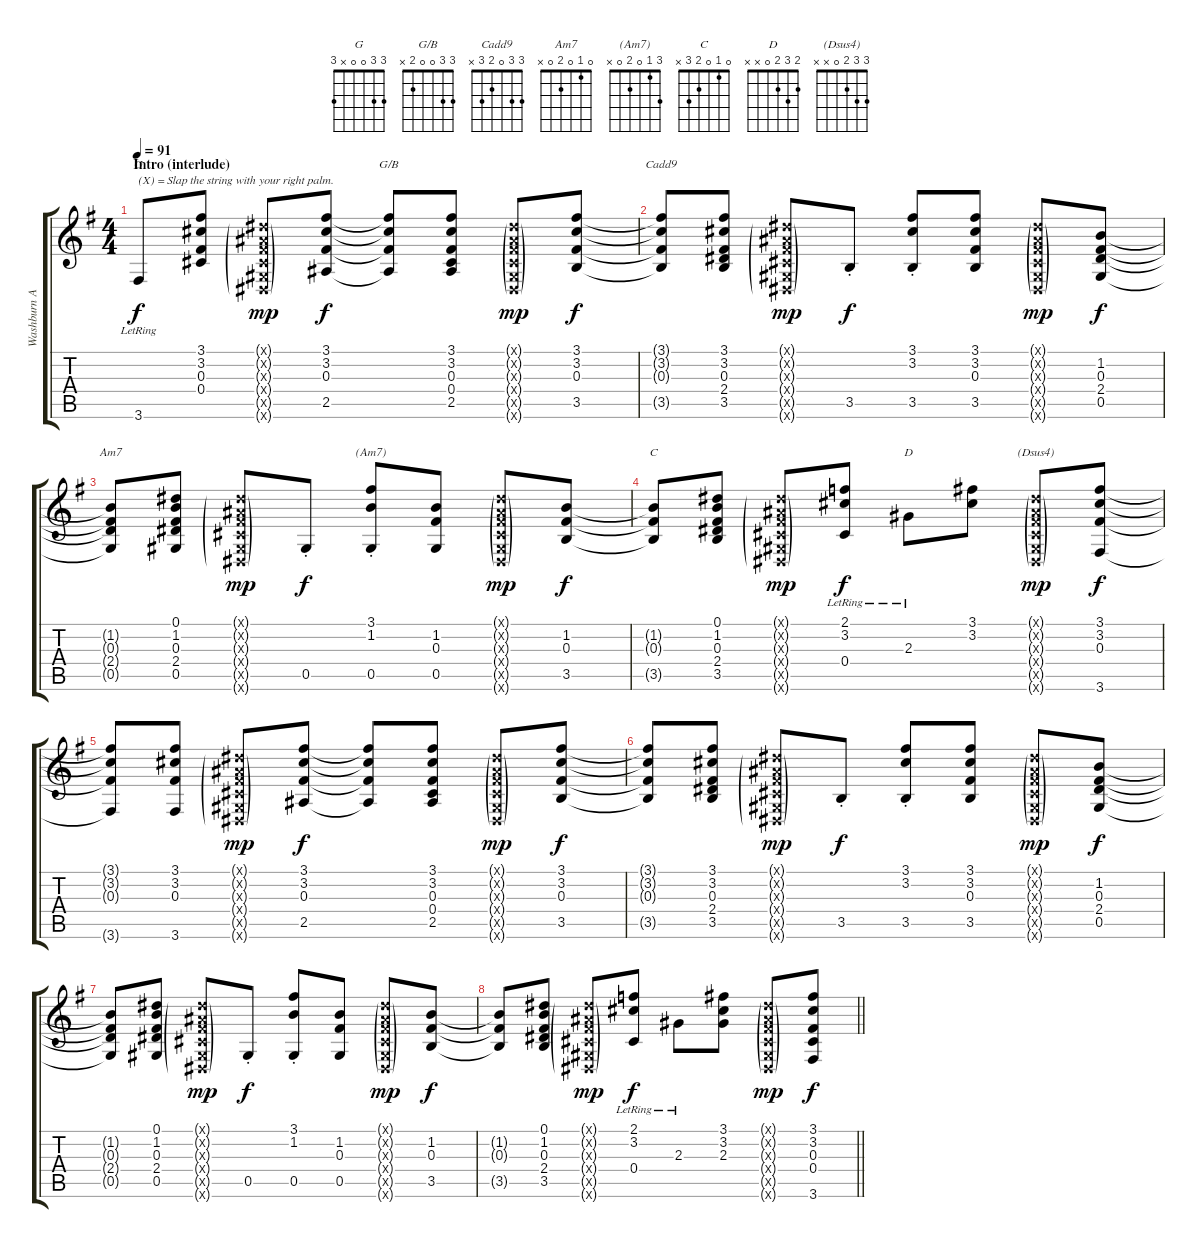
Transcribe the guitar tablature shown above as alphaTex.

\track ("Washburn Acoustic" "Washburn A") {instrument acousticguitarsteel}
\staff {score tabs}
\tuning (Eb4 Bb3 Gb3 Db3 Ab2 Eb2) {hide}
\chord ("G" 3 3 0 0 x 3)
\chord ("G/B" 3 3 0 0 2 x)
\chord ("Cadd9" 3 3 0 2 3 x)
\chord ("Am7" 0 1 0 2 0 x)
\chord ("(Am7)" 3 1 0 2 0 x)
\chord ("C" 0 1 0 2 3 x)
\chord ("D" 2 3 2 0 x x)
\chord ("(Dsus4)" 3 3 2 0 x x)
\ts (4 4)
\section ("" "Intro (interlude)")
\tempo 91
\clef g2
\ks g
3.6{lr}.8{ch "G" txt "(X) = Slap the string with your right palm." dy f instrument acousticguitarsteel} (3.1 3.2 0.3 0.4).8 (0.1{g x} 0.2{g x} 0.3{g x} 0.4{g x} 0.5{g x} 0.6{g x}).8{dy mp} (3.1 3.2 0.3 2.5).8{dy f} (3.1{t} 3.2{t} 0.3{t} 2.5{t}).8{ch "G/B"} (3.1 3.2 0.3 0.4 2.5).8 (0.1{g x} 0.2{g x} 0.3{g x} 0.4{g x} 0.5{g x} 0.6{g x}).8{dy mp} (3.1 3.2 0.3 3.5).8{dy f} |
(3.1{t} 3.2{t} 0.3{t} 3.5{t}).8{ch "Cadd9"} (3.1 3.2 0.3 2.4 3.5).8 (0.1{g x} 0.2{g x} 0.3{g x} 0.4{g x} 0.5{g x} 0.6{g x}).8{dy mp} 3.5{st}.8{dy f} (3.1{st} 3.2{st} 3.5{st}).8 (3.1 3.2 0.3 3.5).8 (0.1{g x} 0.2{g x} 0.3{g x} 0.4{g x} 0.5{g x} 0.6{g x}).8{dy mp} (1.2 0.3 2.4 0.5).8{dy f} |
(1.2{t} 0.3{t} 2.4{t} 0.5{t}).8{ch "Am7"} (0.1 1.2 0.3 2.4 0.5).8 (0.1{g x} 0.2{g x} 0.3{g x} 0.4{g x} 0.5{g x} 0.6{g x}).8{dy mp} 0.5{st}.8{dy f} (3.1{st} 1.2{st} 0.5{st}).8{ch "(Am7)"} (1.2 0.3 0.5).8 (0.1{g x} 0.2{g x} 0.3{g x} 0.4{g x} 0.5{g x} 0.6{g x}).8{dy mp} (1.2 0.3 3.5).8{dy f} |
(1.2{t} 0.3{t} 3.5{t}).8{ch "C"} (0.1 1.2 0.3 2.4 3.5).8 (0.1{g x} 0.2{g x} 0.3{g x} 0.4{g x} 0.5{g x} 0.6{g x}).8{dy mp} (2.1{lr} 3.2{lr} 0.4{lr}).8{dy f} 2.3{lr}.8{ch "D"} (3.1 3.2).8 (0.1{g x} 0.2{g x} 0.3{g x} 0.4{g x} 0.5{g x} 0.6{g x}).8{ch "(Dsus4)" dy mp} (3.1 3.2 0.3 3.6).8{dy f} |
(3.1{t} 3.2{t} 0.3{t} 3.6{t}).8 (3.1 3.2 0.3 3.6).8 (0.1{g x} 0.2{g x} 0.3{g x} 0.4{g x} 0.5{g x} 0.6{g x}).8{dy mp} (3.1 3.2 0.3 2.5).8{dy f} (3.1{t} 3.2{t} 0.3{t} 2.5{t}).8 (3.1 3.2 0.3 0.4 2.5).8 (0.1{g x} 0.2{g x} 0.3{g x} 0.4{g x} 0.5{g x} 0.6{g x}).8{dy mp} (3.1 3.2 0.3 3.5).8{dy f} |
(3.1{t} 3.2{t} 0.3{t} 3.5{t}).8 (3.1 3.2 0.3 2.4 3.5).8 (0.1{g x} 0.2{g x} 0.3{g x} 0.4{g x} 0.5{g x} 0.6{g x}).8{dy mp} 3.5{st}.8{dy f} (3.1{st} 3.2{st} 3.5{st}).8 (3.1 3.2 0.3 3.5).8 (0.1{g x} 0.2{g x} 0.3{g x} 0.4{g x} 0.5{g x} 0.6{g x}).8{dy mp} (1.2 0.3 2.4 0.5).8{dy f} |
(1.2{t} 0.3{t} 2.4{t} 0.5{t}).8 (0.1 1.2 0.3 2.4 0.5).8 (0.1{g x} 0.2{g x} 0.3{g x} 0.4{g x} 0.5{g x} 0.6{g x}).8{dy mp} 0.5{st}.8{dy f} (3.1{st} 1.2{st} 0.5{st}).8 (1.2 0.3 0.5).8 (0.1{g x} 0.2{g x} 0.3{g x} 0.4{g x} 0.5{g x} 0.6{g x}).8{dy mp} (1.2 0.3 3.5).8{dy f} |
\barLineRight lightlight
(1.2{t} 0.3{t} 3.5{t}).8 (0.1 1.2 0.3 2.4 3.5).8 (0.1{g x} 0.2{g x} 0.3{g x} 0.4{g x} 0.5{g x} 0.6{g x}).8{dy mp} (2.1{lr} 3.2{lr} 0.4{lr}).8{dy f} 2.3{lr}.8 (3.1 3.2 2.3).8 (0.1{g x} 0.2{g x} 0.3{g x} 0.4{g x} 0.5{g x} 0.6{g x}).8{dy mp} (3.1 3.2 0.3 0.4 3.6).8{dy f}
